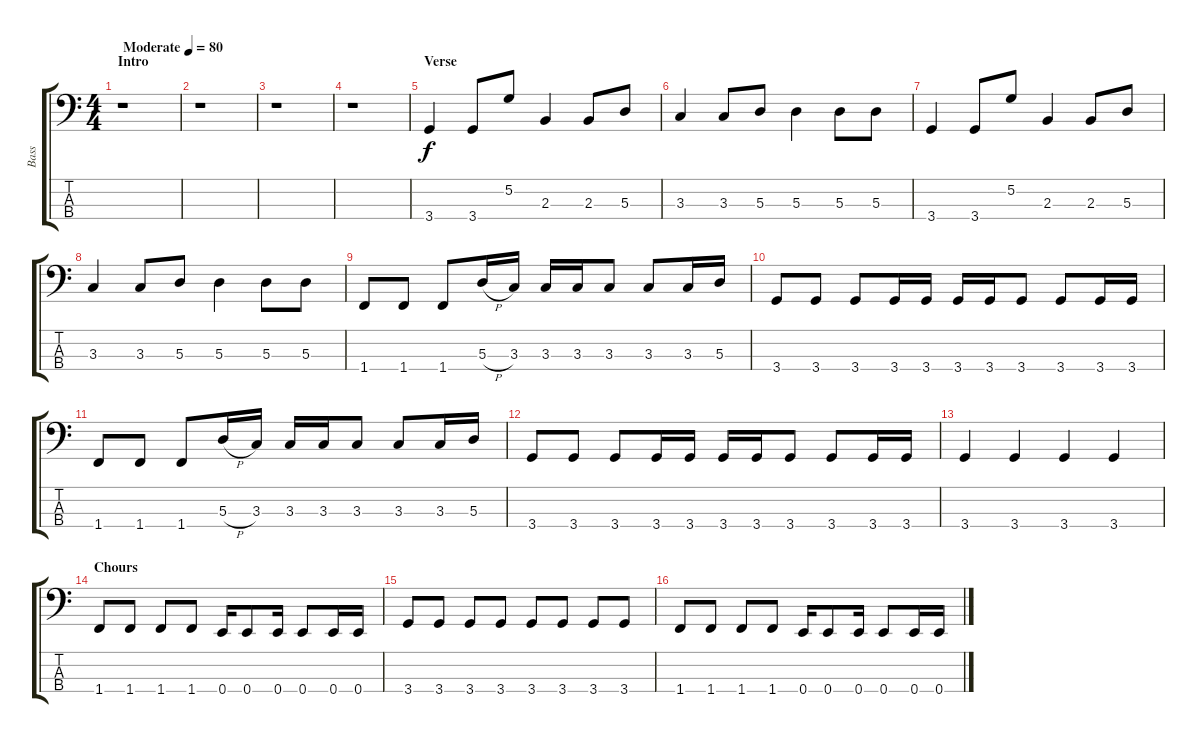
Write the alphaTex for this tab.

\track ("Bass" "Bass") {instrument electricbasspick}
\staff {score tabs}
\tuning (G2 D2 A1 E1) {hide}
\ts (4 4)
\section ("" "Intro")
\tempo (80 "Moderate")
\clef f4
\ks c
r.1{dy f instrument electricbasspick} |
r.1 |
r.1 |
r.1 |
\section ("" "Verse")
3.4.4 3.4.8 5.2.8 2.3.4 2.3.8 5.3.8 |
3.3.4 3.3.8 5.3.8 5.3.4 5.3.8 5.3.8 |
3.4.4 3.4.8 5.2.8 2.3.4 2.3.8 5.3.8 |
3.3.4 3.3.8 5.3.8 5.3.4 5.3.8 5.3.8 |
1.4.8 1.4.8 1.4.8 5.3{h}.16 3.3.16 3.3.16 3.3.16 3.3.8 3.3.8 3.3.16 5.3.16 |
3.4.8 3.4.8 3.4.8 3.4.16 3.4.16 3.4.16 3.4.16 3.4.8 3.4.8 3.4.16 3.4.16 |
1.4.8 1.4.8 1.4.8 5.3{h}.16 3.3.16 3.3.16 3.3.16 3.3.8 3.3.8 3.3.16 5.3.16 |
3.4.8 3.4.8 3.4.8 3.4.16 3.4.16 3.4.16 3.4.16 3.4.8 3.4.8 3.4.16 3.4.16 |
3.4.4 3.4.4 3.4.4 3.4.4 |
\section ("" "Chours")
1.4.8 1.4.8 1.4.8 1.4.8 0.4.16 0.4.8 0.4.16 0.4.8 0.4.16 0.4.16 |
3.4.8 3.4.8 3.4.8 3.4.8 3.4.8 3.4.8 3.4.8 3.4.8 |
1.4.8 1.4.8 1.4.8 1.4.8 0.4.16 0.4.8 0.4.16 0.4.8 0.4.16 0.4.16
